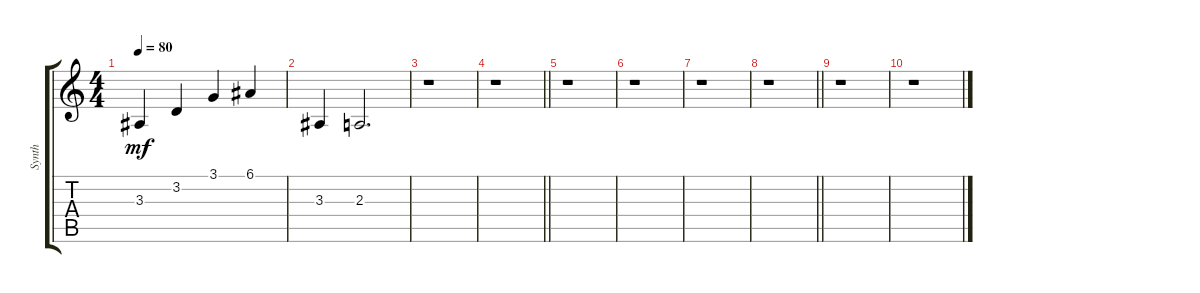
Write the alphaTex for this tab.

\track ("Synth" "Synth") {instrument brightacousticpiano}
\staff {score tabs}
\tuning (E4 B3 G3 D3 A2 E2) {hide}
\ts (4 4)
\tempo 80
\clef g2
\ks c
3.3.4{dy mf} 3.2.4 3.1.4 6.1.4 |
3.3.4 2.3.2{d} |
r.1 |
\barLineRight lightlight
r.1 |
r.1 |
r.1 |
r.1 |
\barLineRight lightlight
r.1 |
r.1 |
r.1
